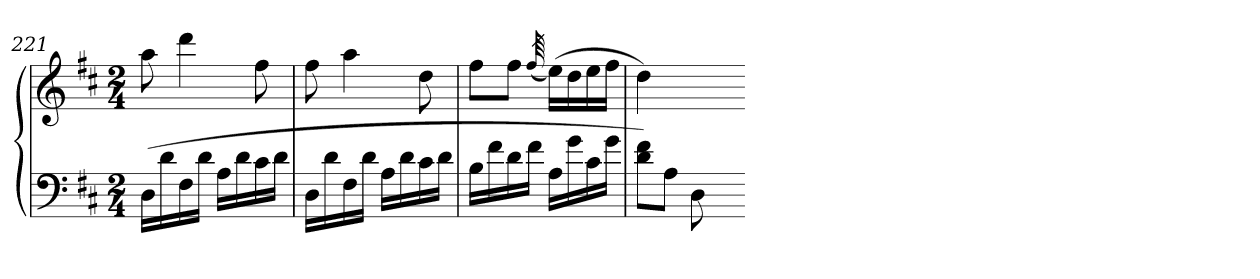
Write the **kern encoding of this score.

**kern	**kern
*part1	*part1
*staff2	*staff1
*clefF4	*clefG2
*k[f#c#]	*k[f#c#]
*D:	*D:
*M2/4	*M2/4
=221	=221
(16DLL	8aa
16d	.
16F#	4ddd
16dJJ	.
16ALL	.
16d	.
16c#	8ff#
16dJJ	.
=222	=222
16DLL	8ff#
16d	.
16F#	4aa
16dJJ	.
16ALL	.
16d	.
16c#	8dd
16dJJ	.
=223	=223
16BLL	8ff#L
16f#	.
16d	8ff#J
16f#JJ	.
.	(64qff#
16ALL	(16eeLL)
16g	16dd
16c#	16ee
16gJJ	16ff#JJ
=224	=224
8d 8f#L)	4dd)
8AJ	.
8D	8ryy
8ryy	8ryy
=-	=-
*-	*-
